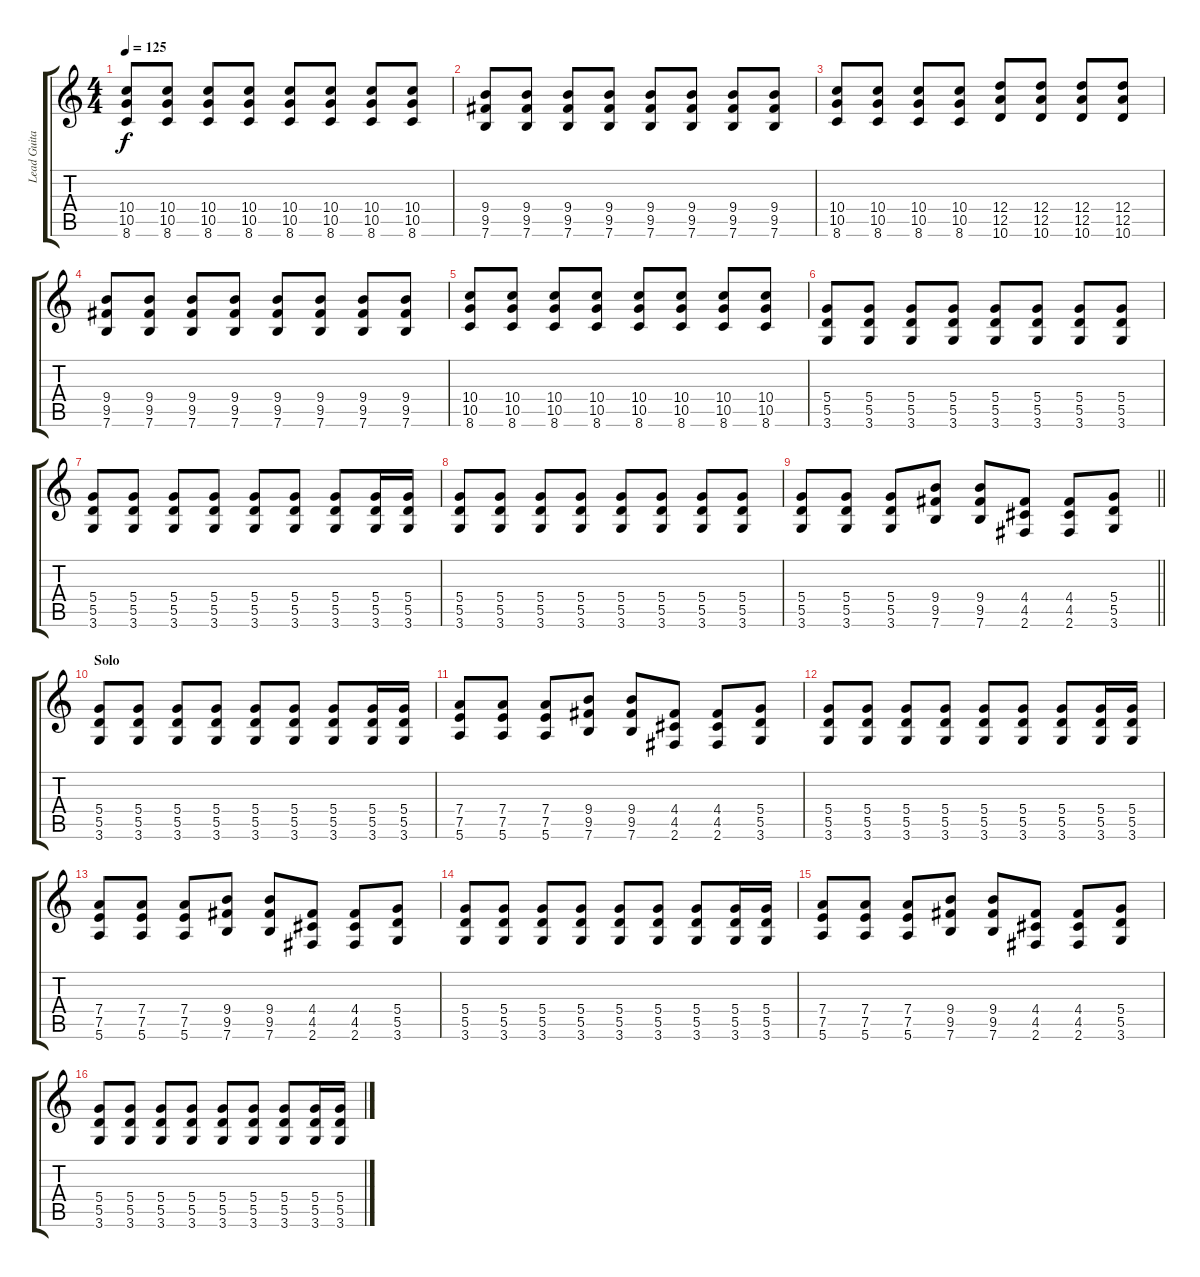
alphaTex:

\track ("Lead Guitar " "Lead Guita") {instrument acousticguitarsteel}
\staff {score tabs}
\tuning (E4 B3 G3 D3 A2 E2) {hide}
\ts (4 4)
\tempo 125
\clef g2
\ks c
(10.4 10.5 8.6).8{dy f} (10.4 10.5 8.6).8 (10.4 10.5 8.6).8 (10.4 10.5 8.6).8 (10.4 10.5 8.6).8 (10.4 10.5 8.6).8 (10.4 10.5 8.6).8 (10.4 10.5 8.6).8 |
(9.4 9.5 7.6).8 (9.4 9.5 7.6).8 (9.4 9.5 7.6).8 (9.4 9.5 7.6).8 (9.4 9.5 7.6).8 (9.4 9.5 7.6).8 (9.4 9.5 7.6).8 (9.4 9.5 7.6).8 |
(10.4 10.5 8.6).8 (10.4 10.5 8.6).8 (10.4 10.5 8.6).8 (10.4 10.5 8.6).8 (12.4 12.5 10.6).8 (12.4 12.5 10.6).8 (12.4 12.5 10.6).8 (12.4 12.5 10.6).8 |
(9.4 9.5 7.6).8 (9.4 9.5 7.6).8 (9.4 9.5 7.6).8 (9.4 9.5 7.6).8 (9.4 9.5 7.6).8 (9.4 9.5 7.6).8 (9.4 9.5 7.6).8 (9.4 9.5 7.6).8 |
(10.4 10.5 8.6).8 (10.4 10.5 8.6).8 (10.4 10.5 8.6).8 (10.4 10.5 8.6).8 (10.4 10.5 8.6).8 (10.4 10.5 8.6).8 (10.4 10.5 8.6).8 (10.4 10.5 8.6).8 |
(5.4 5.5 3.6).8 (5.4 5.5 3.6).8 (5.4 5.5 3.6).8 (5.4 5.5 3.6).8 (5.4 5.5 3.6).8 (5.4 5.5 3.6).8 (5.4 5.5 3.6).8 (5.4 5.5 3.6).8 |
(5.4 5.5 3.6).8 (5.4 5.5 3.6).8 (5.4 5.5 3.6).8 (5.4 5.5 3.6).8 (5.4 5.5 3.6).8 (5.4 5.5 3.6).8 (5.4 5.5 3.6).8 (5.4 5.5 3.6).16 (5.4 5.5 3.6).16 |
(5.4 5.5 3.6).8 (5.4 5.5 3.6).8 (5.4 5.5 3.6).8 (5.4 5.5 3.6).8 (5.4 5.5 3.6).8 (5.4 5.5 3.6).8 (5.4 5.5 3.6).8 (5.4 5.5 3.6).8 |
\barLineRight lightlight
(5.4 5.5 3.6).8 (5.4 5.5 3.6).8 (5.4 5.5 3.6).8 (9.4 9.5 7.6).8 (9.4 9.5 7.6).8 (4.4 4.5 2.6).8 (4.4 4.5 2.6).8 (5.4 5.5 3.6).8 |
\section ("" "Solo")
(5.4 5.5 3.6).8 (5.4 5.5 3.6).8 (5.4 5.5 3.6).8 (5.4 5.5 3.6).8 (5.4 5.5 3.6).8 (5.4 5.5 3.6).8 (5.4 5.5 3.6).8 (5.4 5.5 3.6).16 (5.4 5.5 3.6).16 |
(7.4 7.5 5.6).8 (7.4 7.5 5.6).8 (7.4 7.5 5.6).8 (9.4 9.5 7.6).8 (9.4 9.5 7.6).8 (4.4 4.5 2.6).8 (4.4 4.5 2.6).8 (5.4 5.5 3.6).8 |
(5.4 5.5 3.6).8 (5.4 5.5 3.6).8 (5.4 5.5 3.6).8 (5.4 5.5 3.6).8 (5.4 5.5 3.6).8 (5.4 5.5 3.6).8 (5.4 5.5 3.6).8 (5.4 5.5 3.6).16 (5.4 5.5 3.6).16 |
(7.4 7.5 5.6).8 (7.4 7.5 5.6).8 (7.4 7.5 5.6).8 (9.4 9.5 7.6).8 (9.4 9.5 7.6).8 (4.4 4.5 2.6).8 (4.4 4.5 2.6).8 (5.4 5.5 3.6).8 |
(5.4 5.5 3.6).8 (5.4 5.5 3.6).8 (5.4 5.5 3.6).8 (5.4 5.5 3.6).8 (5.4 5.5 3.6).8 (5.4 5.5 3.6).8 (5.4 5.5 3.6).8 (5.4 5.5 3.6).16 (5.4 5.5 3.6).16 |
(7.4 7.5 5.6).8 (7.4 7.5 5.6).8 (7.4 7.5 5.6).8 (9.4 9.5 7.6).8 (9.4 9.5 7.6).8 (4.4 4.5 2.6).8 (4.4 4.5 2.6).8 (5.4 5.5 3.6).8 |
(5.4 5.5 3.6).8 (5.4 5.5 3.6).8 (5.4 5.5 3.6).8 (5.4 5.5 3.6).8 (5.4 5.5 3.6).8 (5.4 5.5 3.6).8 (5.4 5.5 3.6).8 (5.4 5.5 3.6).16 (5.4 5.5 3.6).16
